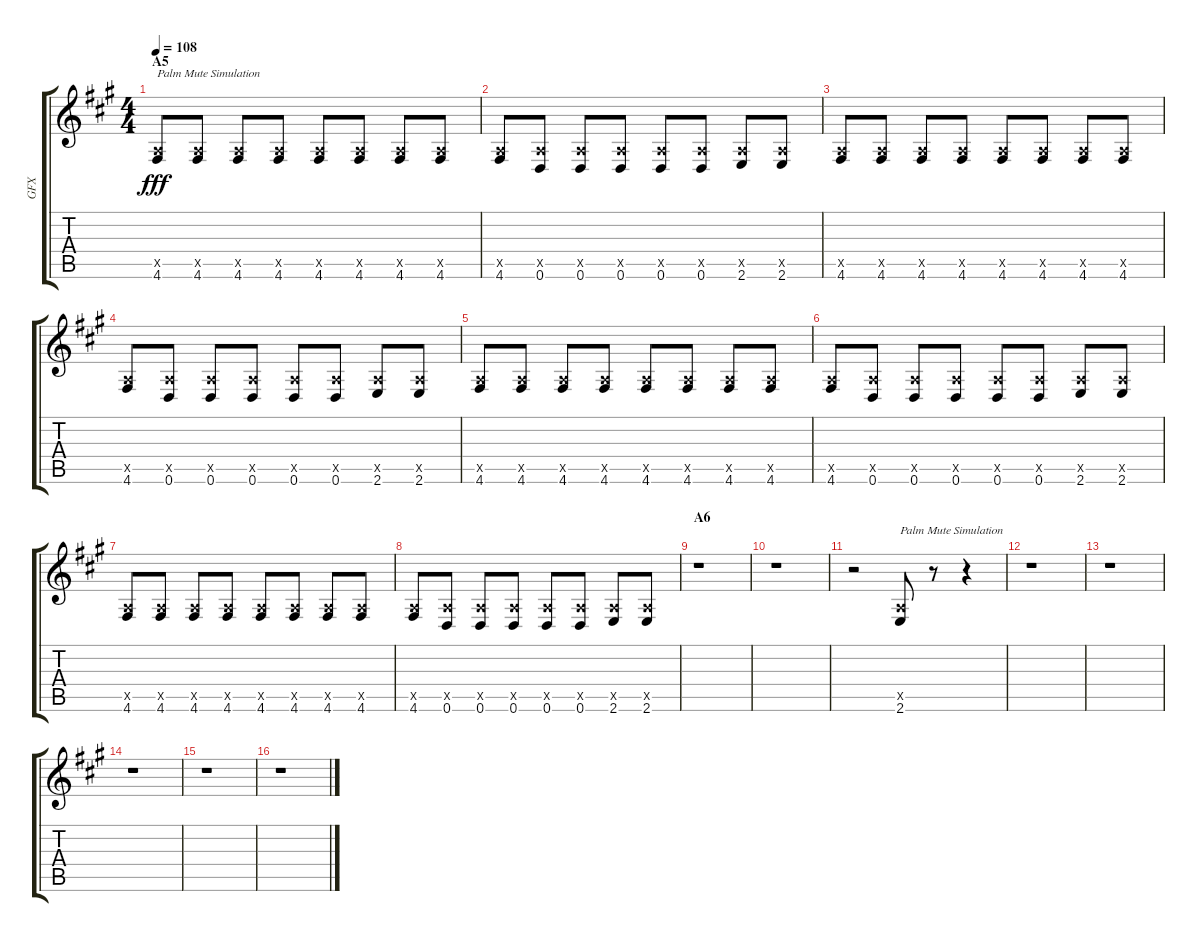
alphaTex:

\track ("GFX" "GFX") {instrument distortionguitar}
\staff {score tabs}
\tuning (E4 B3 G3 D3 A2 D2) {hide}
\ts (4 4)
\section ("" "A5")
\tempo 108
\clef g2
\ks a
(0.5{x} 4.6).8{txt "Palm Mute Simulation" dy fff} (0.5{x} 4.6).8 (0.5{x} 4.6).8 (0.5{x} 4.6).8 (0.5{x} 4.6).8 (0.5{x} 4.6).8 (0.5{x} 4.6).8 (0.5{x} 4.6).8 |
(0.5{x} 4.6).8 (0.5{x} 0.6).8 (0.5{x} 0.6).8 (0.5{x} 0.6).8 (0.5{x} 0.6).8 (0.5{x} 0.6).8 (0.5{x} 2.6).8 (0.5{x} 2.6).8 |
(0.5{x} 4.6).8 (0.5{x} 4.6).8 (0.5{x} 4.6).8 (0.5{x} 4.6).8 (0.5{x} 4.6).8 (0.5{x} 4.6).8 (0.5{x} 4.6).8 (0.5{x} 4.6).8 |
(0.5{x} 4.6).8 (0.5{x} 0.6).8 (0.5{x} 0.6).8 (0.5{x} 0.6).8 (0.5{x} 0.6).8 (0.5{x} 0.6).8 (0.5{x} 2.6).8 (0.5{x} 2.6).8 |
(0.5{x} 4.6).8 (0.5{x} 4.6).8 (0.5{x} 4.6).8 (0.5{x} 4.6).8 (0.5{x} 4.6).8 (0.5{x} 4.6).8 (0.5{x} 4.6).8 (0.5{x} 4.6).8 |
(0.5{x} 4.6).8 (0.5{x} 0.6).8 (0.5{x} 0.6).8 (0.5{x} 0.6).8 (0.5{x} 0.6).8 (0.5{x} 0.6).8 (0.5{x} 2.6).8 (0.5{x} 2.6).8 |
(0.5{x} 4.6).8 (0.5{x} 4.6).8 (0.5{x} 4.6).8 (0.5{x} 4.6).8 (0.5{x} 4.6).8 (0.5{x} 4.6).8 (0.5{x} 4.6).8 (0.5{x} 4.6).8 |
(0.5{x} 4.6).8 (0.5{x} 0.6).8 (0.5{x} 0.6).8 (0.5{x} 0.6).8 (0.5{x} 0.6).8 (0.5{x} 0.6).8 (0.5{x} 2.6).8 (0.5{x} 2.6).8 |
\section ("" "A6")
r.1 |
r.1 |
r.2 (0.5{x} 2.6).8{txt "Palm Mute Simulation"} r.8 r.4 |
r.1 |
r.1 |
r.1 |
r.1 |
r.1
